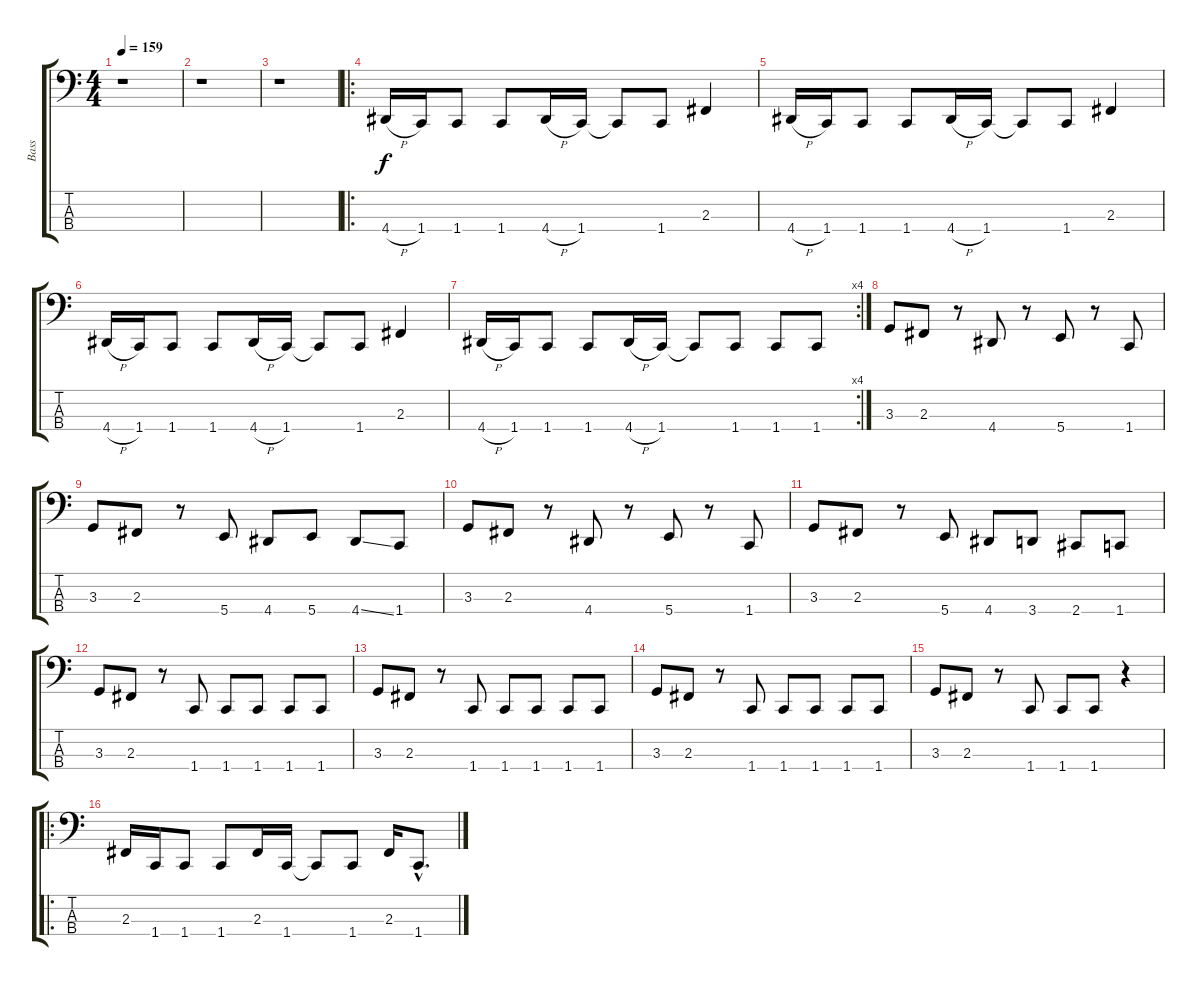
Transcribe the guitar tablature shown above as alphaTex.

\track ("Bass" "Bass") {instrument electricbasspick}
\staff {score tabs}
\tuning (D2 A1 E1 B0) {hide}
\ts (4 4)
\tempo 159
\clef f4
\ks c
r.1{dy f} |
r.1 |
r.1 |
\ro
4.4{h}.16 1.4.16 1.4.8 1.4.8 4.4{h}.16 1.4.16 1.4{t}.8 1.4.8 2.3.4 |
4.4{h}.16 1.4.16 1.4.8 1.4.8 4.4{h}.16 1.4.16 1.4{t}.8 1.4.8 2.3.4 |
4.4{h}.16 1.4.16 1.4.8 1.4.8 4.4{h}.16 1.4.16 1.4{t}.8 1.4.8 2.3.4 |
\rc 4
4.4{h}.16 1.4.16 1.4.8 1.4.8 4.4{h}.16 1.4.16 1.4{t}.8 1.4.8 1.4.8 1.4.8 |
3.3.8 2.3.8 r.8 4.4.8 r.8 5.4.8 r.8 1.4.8 |
3.3.8 2.3.8 r.8 5.4.8 4.4.8 5.4.8 4.4{ss}.8 1.4.8 |
3.3.8 2.3.8 r.8 4.4.8 r.8 5.4.8 r.8 1.4.8 |
3.3.8 2.3.8 r.8 5.4.8 4.4.8 3.4.8 2.4.8 1.4.8 |
3.3.8 2.3.8 r.8 1.4.8 1.4.8 1.4.8 1.4.8 1.4.8 |
3.3.8 2.3.8 r.8 1.4.8 1.4.8 1.4.8 1.4.8 1.4.8 |
3.3.8 2.3.8 r.8 1.4.8 1.4.8 1.4.8 1.4.8 1.4.8 |
3.3.8 2.3.8 r.8 1.4.8 1.4.8 1.4.8 r.4 |
\ro
2.3.16 1.4.16 1.4.8 1.4.8 2.3.16 1.4.16 1.4{t}.8 1.4.8 2.3.16 1.4{hac}.8{d}
